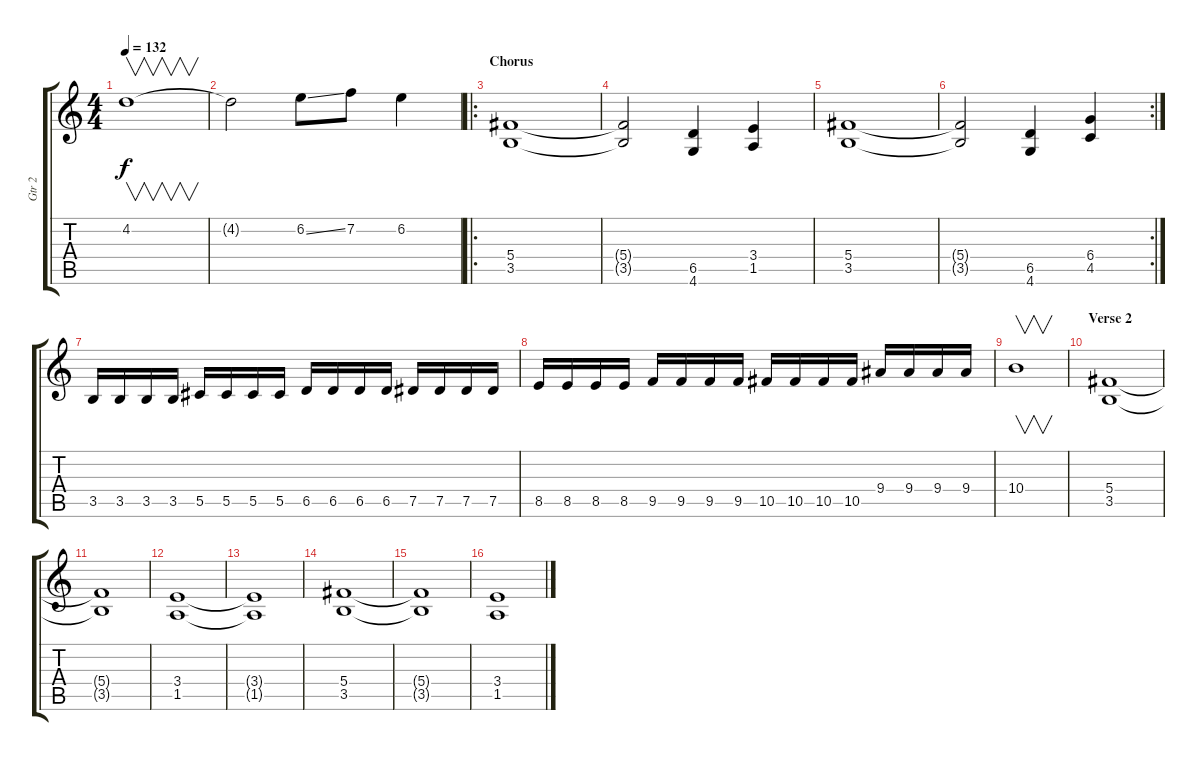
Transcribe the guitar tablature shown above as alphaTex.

\track ("Gtr 2" "Gtr 2") {instrument distortionguitar}
\staff {score tabs}
\tuning (Eb4 Bb3 Gb3 Db3 Ab2 Eb2) {hide}
\ts (4 4)
\tempo 132
\clef g2
\ks c
4.2.1{v dy f} |
4.2{t}.2 6.2{ss}.8 7.2.8 6.2.4 |
\ro
\section ("" "Chorus")
(5.4 3.5).1 |
(5.4{t} 3.5{t}).2 (6.5 4.6).4 (3.4 1.5).4 |
(5.4 3.5).1 |
\rc 2
(5.4{t} 3.5{t}).2 (6.5 4.6).4 (6.4 4.5).4 |
3.5.16 3.5.16 3.5.16 3.5.16 5.5.16 5.5.16 5.5.16 5.5.16 6.5.16 6.5.16 6.5.16 6.5.16 7.5.16 7.5.16 7.5.16 7.5.16 |
8.5.16 8.5.16 8.5.16 8.5.16 9.5.16 9.5.16 9.5.16 9.5.16 10.5.16 10.5.16 10.5.16 10.5.16 9.4.16 9.4.16 9.4.16 9.4.16 |
10.4.1{v} |
\section ("" "Verse 2")
(5.4 3.5).1 |
(5.4{t} 3.5{t}).1 |
(3.4 1.5).1 |
(3.4{t} 1.5{t}).1 |
(5.4 3.5).1 |
(5.4{t} 3.5{t}).1 |
(3.4 1.5).1
